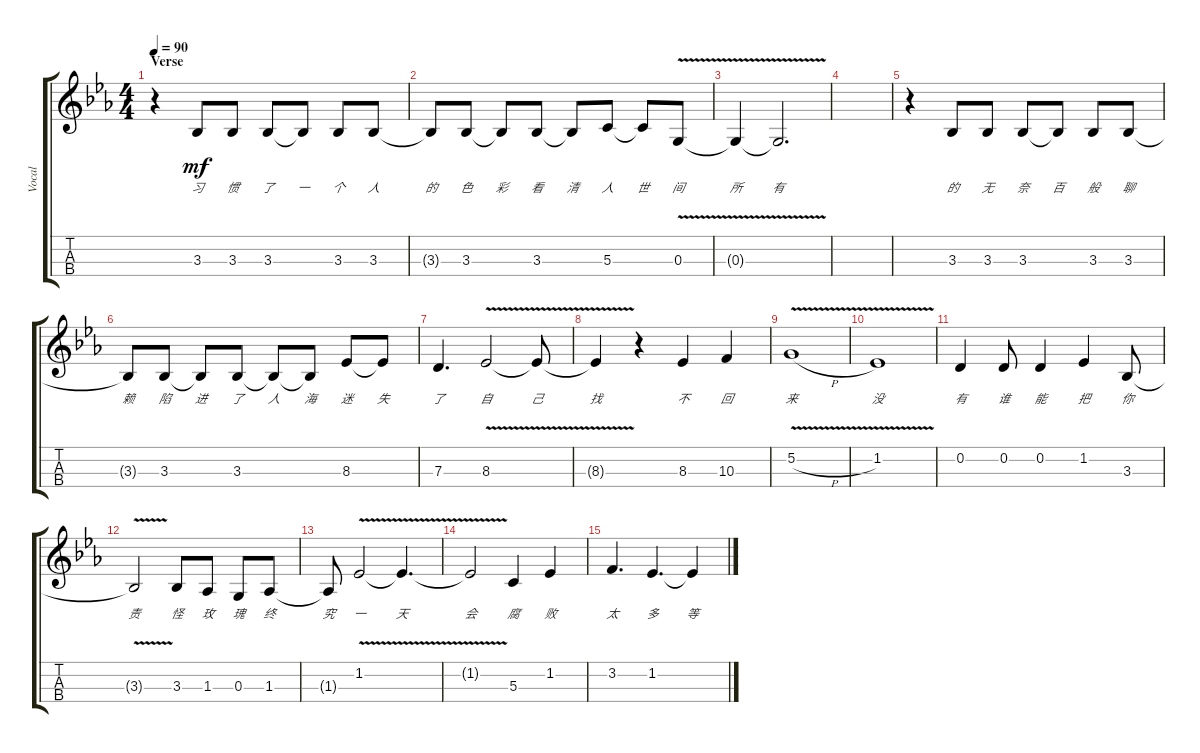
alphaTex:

\track ("Vocal" "Vocal") {instrument viola}
\staff {score tabs}
\tuning (A4 D4 G3 C3) {hide}
\ts (4 4)
\section ("" "Verse")
\tempo 90
\clef g2
\ks cminor
r.4{dy mf} 3.3.8{lyrics (0 "习") lyrics (1 "") lyrics (2 "") lyrics (3 "") lyrics (4 "")} 3.3.8{lyrics (0 "惯") lyrics (1 "") lyrics (2 "") lyrics (3 "") lyrics (4 "")} 3.3.8{lyrics (0 "了") lyrics (1 "") lyrics (2 "") lyrics (3 "") lyrics (4 "")} 3.3{t}.8{lyrics (0 "一") lyrics (1 "") lyrics (2 "") lyrics (3 "") lyrics (4 "")} 3.3.8{lyrics (0 "个") lyrics (1 "") lyrics (2 "") lyrics (3 "") lyrics (4 "")} 3.3.8{lyrics (0 "人") lyrics (1 "") lyrics (2 "") lyrics (3 "") lyrics (4 "")} |
3.3{t}.8{lyrics (0 "的") lyrics (1 "") lyrics (2 "") lyrics (3 "") lyrics (4 "")} 3.3.8{lyrics (0 "色") lyrics (1 "") lyrics (2 "") lyrics (3 "") lyrics (4 "")} 3.3{t}.8{lyrics (0 "彩") lyrics (1 "") lyrics (2 "") lyrics (3 "") lyrics (4 "")} 3.3.8{lyrics (0 "看") lyrics (1 "") lyrics (2 "") lyrics (3 "") lyrics (4 "")} 3.3{t}.8{lyrics (0 "清") lyrics (1 "") lyrics (2 "") lyrics (3 "") lyrics (4 "")} 5.3.8{lyrics (0 "人") lyrics (1 "") lyrics (2 "") lyrics (3 "") lyrics (4 "")} 5.3{t}.8{lyrics (0 "世") lyrics (1 "") lyrics (2 "") lyrics (3 "") lyrics (4 "")} 0.3{v}.8{lyrics (0 "间") lyrics (1 "") lyrics (2 "") lyrics (3 "") lyrics (4 "")} |
0.3{v t}.4{lyrics (0 "所") lyrics (1 "") lyrics (2 "") lyrics (3 "") lyrics (4 "")} 0.3{v t}.2{d lyrics (0 "有") lyrics (1 "") lyrics (2 "") lyrics (3 "") lyrics (4 "")} |
|
r.4 3.3.8{lyrics (0 "的") lyrics (1 "") lyrics (2 "") lyrics (3 "") lyrics (4 "")} 3.3.8{lyrics (0 "无") lyrics (1 "") lyrics (2 "") lyrics (3 "") lyrics (4 "")} 3.3.8{lyrics (0 "奈") lyrics (1 "") lyrics (2 "") lyrics (3 "") lyrics (4 "")} 3.3{t}.8{lyrics (0 "百") lyrics (1 "") lyrics (2 "") lyrics (3 "") lyrics (4 "")} 3.3.8{lyrics (0 "般") lyrics (1 "") lyrics (2 "") lyrics (3 "") lyrics (4 "")} 3.3.8{lyrics (0 "聊") lyrics (1 "") lyrics (2 "") lyrics (3 "") lyrics (4 "")} |
3.3{t}.8{lyrics (0 "赖") lyrics (1 "") lyrics (2 "") lyrics (3 "") lyrics (4 "")} 3.3.8{lyrics (0 "陷") lyrics (1 "") lyrics (2 "") lyrics (3 "") lyrics (4 "")} 3.3{t}.8{lyrics (0 "进") lyrics (1 "") lyrics (2 "") lyrics (3 "") lyrics (4 "")} 3.3.8{lyrics (0 "了") lyrics (1 "") lyrics (2 "") lyrics (3 "") lyrics (4 "")} 3.3{t}.8{lyrics (0 "人") lyrics (1 "") lyrics (2 "") lyrics (3 "") lyrics (4 "")} 3.3{t}.8{lyrics (0 "海") lyrics (1 "") lyrics (2 "") lyrics (3 "") lyrics (4 "")} 8.3.8{lyrics (0 "迷") lyrics (1 "") lyrics (2 "") lyrics (3 "") lyrics (4 "")} 8.3{t}.8{lyrics (0 "失") lyrics (1 "") lyrics (2 "") lyrics (3 "") lyrics (4 "")} |
7.3.4{d lyrics (0 "了") lyrics (1 "") lyrics (2 "") lyrics (3 "") lyrics (4 "")} 8.3{v}.2{lyrics (0 "自") lyrics (1 "") lyrics (2 "") lyrics (3 "") lyrics (4 "")} 8.3{v t}.8{lyrics (0 "己") lyrics (1 "") lyrics (2 "") lyrics (3 "") lyrics (4 "")} |
8.3{v t}.4{lyrics (0 "找") lyrics (1 "") lyrics (2 "") lyrics (3 "") lyrics (4 "")} r.4 8.3.4{lyrics (0 "不") lyrics (1 "") lyrics (2 "") lyrics (3 "") lyrics (4 "")} 10.3.4{lyrics (0 "回") lyrics (1 "") lyrics (2 "") lyrics (3 "") lyrics (4 "")} |
5.2{v h}.1{lyrics (0 "来") lyrics (1 "") lyrics (2 "") lyrics (3 "") lyrics (4 "")} |
1.2{v}.1{lyrics (0 "没") lyrics (1 "") lyrics (2 "") lyrics (3 "") lyrics (4 "")} |
0.2.4{lyrics (0 "有") lyrics (1 "") lyrics (2 "") lyrics (3 "") lyrics (4 "")} 0.2.8{lyrics (0 "谁") lyrics (1 "") lyrics (2 "") lyrics (3 "") lyrics (4 "")} 0.2.4{lyrics (0 "能") lyrics (1 "") lyrics (2 "") lyrics (3 "") lyrics (4 "")} 1.2.4{lyrics (0 "把") lyrics (1 "") lyrics (2 "") lyrics (3 "") lyrics (4 "")} 3.3.8{lyrics (0 "你") lyrics (1 "") lyrics (2 "") lyrics (3 "") lyrics (4 "")} |
3.3{v t}.2{lyrics (0 "责") lyrics (1 "") lyrics (2 "") lyrics (3 "") lyrics (4 "")} 3.3.8{lyrics (0 "怪") lyrics (1 "") lyrics (2 "") lyrics (3 "") lyrics (4 "")} 1.3.8{lyrics (0 "玫") lyrics (1 "") lyrics (2 "") lyrics (3 "") lyrics (4 "")} 0.3.8{lyrics (0 "瑰") lyrics (1 "") lyrics (2 "") lyrics (3 "") lyrics (4 "")} 1.3.8{lyrics (0 "终") lyrics (1 "") lyrics (2 "") lyrics (3 "") lyrics (4 "")} |
1.3{t}.8{lyrics (0 "究") lyrics (1 "") lyrics (2 "") lyrics (3 "") lyrics (4 "")} 1.2{v}.2{lyrics (0 "一") lyrics (1 "") lyrics (2 "") lyrics (3 "") lyrics (4 "")} 1.2{v t}.4{d lyrics (0 "天") lyrics (1 "") lyrics (2 "") lyrics (3 "") lyrics (4 "")} |
1.2{v t}.2{lyrics (0 "会") lyrics (1 "") lyrics (2 "") lyrics (3 "") lyrics (4 "")} 5.3.4{lyrics (0 "腐") lyrics (1 "") lyrics (2 "") lyrics (3 "") lyrics (4 "")} 1.2.4{lyrics (0 "败") lyrics (1 "") lyrics (2 "") lyrics (3 "") lyrics (4 "")} |
3.2.4{d lyrics (0 "太") lyrics (1 "") lyrics (2 "") lyrics (3 "") lyrics (4 "")} 1.2.4{d lyrics (0 "多") lyrics (1 "") lyrics (2 "") lyrics (3 "") lyrics (4 "")} 1.2{t}.4{lyrics (0 "等") lyrics (1 "") lyrics (2 "") lyrics (3 "") lyrics (4 "")}
